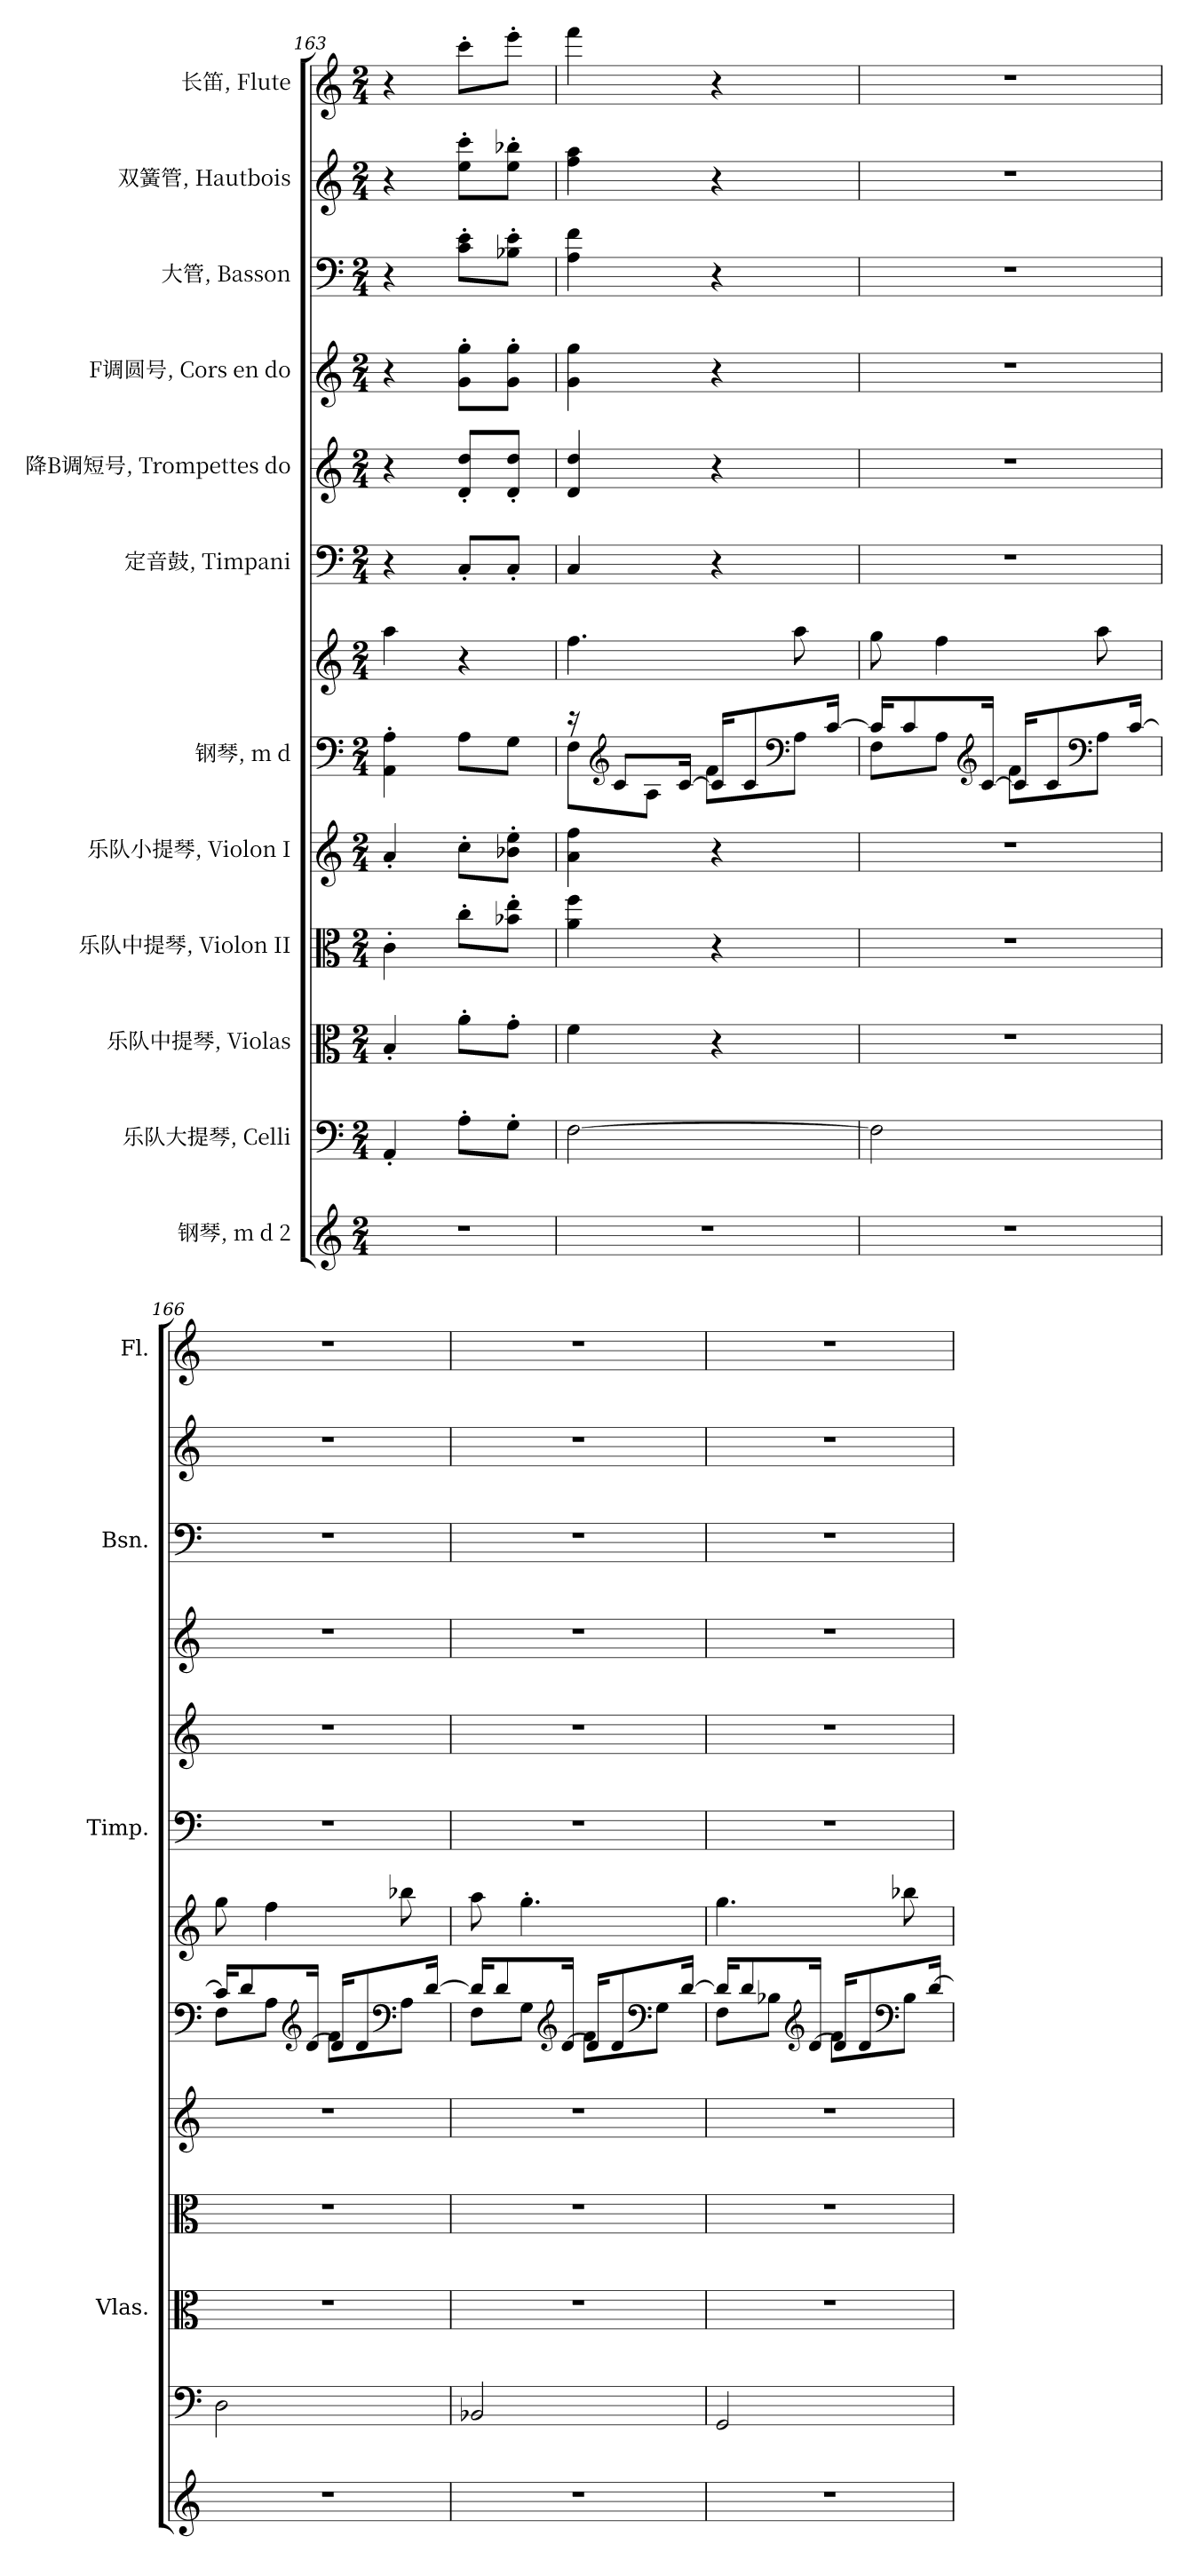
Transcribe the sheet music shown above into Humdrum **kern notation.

**kern	**kern	**kern	**kern	**kern	**kern	**kern	**kern	**kern	**kern	**kern	**kern	**kern
*part12	*part11	*part10	*part9	*part8	*part7	*part7	*part6	*part5	*part4	*part3	*part2	*part1
*staff13	*staff12	*staff11	*staff10	*staff9	*staff8	*staff7	*staff6	*staff5	*staff4	*staff3	*staff2	*staff1
*I"钢琴, m d 2	*I"乐队大提琴, Celli	*I"乐队中提琴, Violas	*I"乐队中提琴, Violon II	*I"乐队小提琴, Violon I	*I"钢琴, m d	*	*I"定音鼓, Timpani	*I"降B调短号, Trompettes do	*I"F调圆号, Cors en do	*I"大管, Basson	*I"双簧管, Hautbois	*I"长笛, Flute
*	*	*I'Vlas.	*	*	*	*	*I'Timp.	*	*	*I'Bsn.	*	*I'Fl.
*clefG2	*clefF4	*clefC3	*clefC3	*clefG2	*clefF4	*clefG2	*clefF4	*clefG2	*clefG2	*clefF4	*clefG2	*clefG2
*	*	*	*	*	*	*	*	*ITrd1c2	*ITrd4c7	*	*	*
*k[]	*k[]	*k[]	*k[]	*k[]	*k[]	*k[]	*k[]	*k[b-e-]	*k[b-]	*k[]	*k[]	*k[]
*M2/4	*M2/4	*M2/4	*M2/4	*M2/4	*M2/4	*M2/4	*M2/4	*M2/4	*M2/4	*M2/4	*M2/4	*M2/4
=163	=163	=163	=163	=163	=163	=163	=163	=163	=163	=163	=163	=163
2r	4AA'/	4B'/	4c'\	4a'/	4AA\' 4A\'	4aa\	4r	4r	4r	4r	4r	4r
.	8A'\L	8a'\L	8cc'\L	8cc'\L	8A\L	4r	8C'/L	8c/' 8cc/'L	8c\' 8cc\'L	8c\' 8e\'L	8ee\' 8ccc\'L	8ccc'\L
.	8G'\J	8g'\J	8b-X\' 8ee\'J	8b-X\' 8ee\'J	8G\J	.	8C'/J	8c/' 8cc/'J	8c\' 8cc\'J	8B-X\' 8e\'J	8ee\' 8bb-X\'J	8eee'\J
=164	=164	=164	=164	=164	=164	=164	=164	=164	=164	=164	=164	=164
*	*	*	*	*	*^	*	*	*	*	*	*	*
2r	[2F\	4f\	4a\ 4ff\	4a\ 4ff\	16r	8F\L	4.ff\	4C/	4c/ 4cc/	4c\ 4cc\	4A\ 4f\	4ff\ 4aa\	4fff\
*	*	*	*	*	*clefG2	*	*	*	*	*	*	*	*
.	.	.	.	.	8c/L	.	.	.	.	.	.	.	.
.	.	.	.	.	.	8A\J	.	.	.	.	.	.	.
.	.	.	.	.	[16c/Jk	.	.	.	.	.	.	.	.
.	.	4r	4r	4r	16c/KL]	8f\L	.	4r	4r	4r	4r	4r	4r
.	.	.	.	.	8c/	.	.	.	.	.	.	.	.
*	*	*	*	*	*clefF4	*	*	*	*	*	*	*	*
.	.	.	.	.	.	8A\J	8aa\	.	.	.	.	.	.
.	.	.	.	.	[16c/Jk	.	.	.	.	.	.	.	.
!!LO:PB:g=z
=165	=165	=165	=165	=165	=165	=165	=165	=165	=165	=165	=165	=165	=165
2r	2F\]	2r	2r	2r	16c/KL]	8F\L	8gg\	2r	2r	2r	2r	2r	2r
.	.	.	.	.	8c/	.	.	.	.	.	.	.	.
.	.	.	.	.	.	8A\J	4ff\	.	.	.	.	.	.
*	*	*	*	*	*clefG2	*	*	*	*	*	*	*	*
.	.	.	.	.	[16c/Jk	.	.	.	.	.	.	.	.
.	.	.	.	.	16c/KL]	8f\L	.	.	.	.	.	.	.
.	.	.	.	.	8c/	.	.	.	.	.	.	.	.
*	*	*	*	*	*clefF4	*	*	*	*	*	*	*	*
.	.	.	.	.	.	8A\J	8aa\	.	.	.	.	.	.
.	.	.	.	.	[16c/Jk	.	.	.	.	.	.	.	.
=166	=166	=166	=166	=166	=166	=166	=166	=166	=166	=166	=166	=166	=166
2r	2D\	2r	2r	2r	16c/KL]	8F\L	8gg\	2r	2r	2r	2r	2r	2r
.	.	.	.	.	8d/	.	.	.	.	.	.	.	.
.	.	.	.	.	.	8A\J	4ff\	.	.	.	.	.	.
*	*	*	*	*	*clefG2	*	*	*	*	*	*	*	*
.	.	.	.	.	[16d/Jk	.	.	.	.	.	.	.	.
.	.	.	.	.	16d/KL]	8f\L	.	.	.	.	.	.	.
.	.	.	.	.	8d/	.	.	.	.	.	.	.	.
*	*	*	*	*	*clefF4	*	*	*	*	*	*	*	*
.	.	.	.	.	.	8A\J	8bb-X\	.	.	.	.	.	.
.	.	.	.	.	[16d/Jk	.	.	.	.	.	.	.	.
=167	=167	=167	=167	=167	=167	=167	=167	=167	=167	=167	=167	=167	=167
2r	2BB-X/	2r	2r	2r	16d/KL]	8F\L	8aa\	2r	2r	2r	2r	2r	2r
.	.	.	.	.	8d/	.	.	.	.	.	.	.	.
.	.	.	.	.	.	8G\J	4.gg'\	.	.	.	.	.	.
*	*	*	*	*	*clefG2	*	*	*	*	*	*	*	*
.	.	.	.	.	[16d/Jk	.	.	.	.	.	.	.	.
.	.	.	.	.	16d/KL]	8f\L	.	.	.	.	.	.	.
.	.	.	.	.	8d/	.	.	.	.	.	.	.	.
*	*	*	*	*	*clefF4	*	*	*	*	*	*	*	*
.	.	.	.	.	.	8G\J	.	.	.	.	.	.	.
.	.	.	.	.	[16d/Jk	.	.	.	.	.	.	.	.
!!LO:PB:g=z
=168	=168	=168	=168	=168	=168	=168	=168	=168	=168	=168	=168	=168	=168
2r	2GG/	2r	2r	2r	16d/KL]	8F\L	4.gg\	2r	2r	2r	2r	2r	2r
.	.	.	.	.	8d/	.	.	.	.	.	.	.	.
.	.	.	.	.	.	8B-X\J	.	.	.	.	.	.	.
*	*	*	*	*	*clefG2	*	*	*	*	*	*	*	*
.	.	.	.	.	[16d/Jk	.	.	.	.	.	.	.	.
.	.	.	.	.	16d/KL]	8f\L	.	.	.	.	.	.	.
.	.	.	.	.	8d/	.	.	.	.	.	.	.	.
*	*	*	*	*	*clefF4	*	*	*	*	*	*	*	*
.	.	.	.	.	.	8B-\J	8bb-X\	.	.	.	.	.	.
.	.	.	.	.	[16d/Jk	.	.	.	.	.	.	.	.
*	*	*	*	*	*v	*v	*	*	*	*	*	*	*
=	=	=	=	=	=	=	=	=	=	=	=	=
*-	*-	*-	*-	*-	*-	*-	*-	*-	*-	*-	*-	*-
